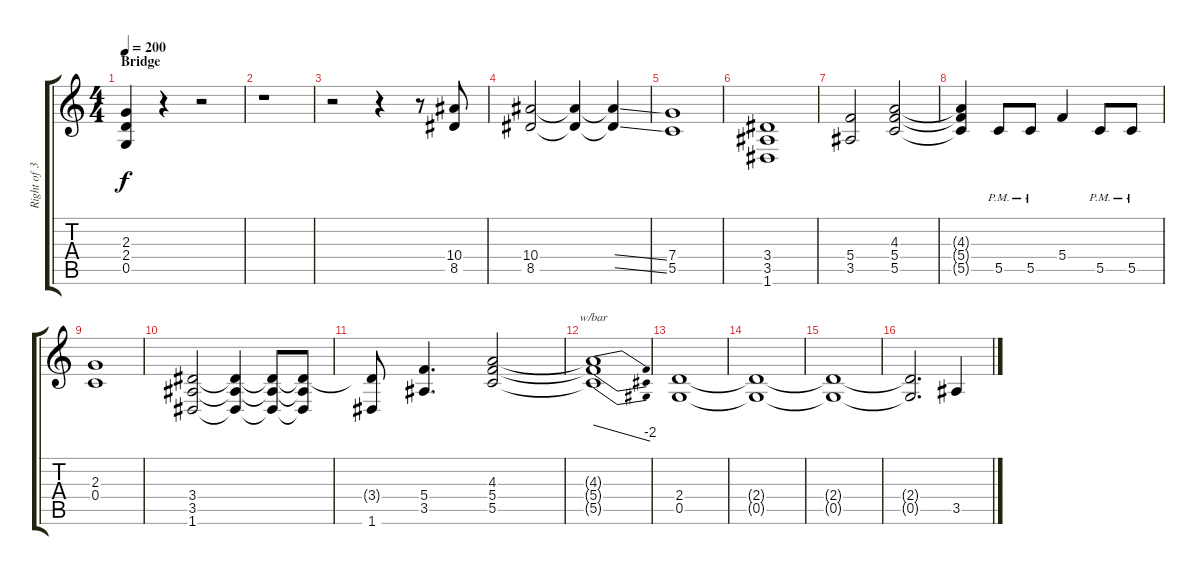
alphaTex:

\track ("Right of 3" "Right of 3") {instrument distortionguitar}
\staff {score tabs}
\tuning (D4 A3 F3 C3 G2 D2) {hide}
\ts (4 4)
\section ("" "Bridge")
\tempo 200
\clef g2
\ks c
(2.3 2.4 0.5).4{dy f} r.4 r.2 |
r.1 |
r.2 r.4 r.8 (10.4 8.5).8 |
(10.4 8.5).2 (10.4{t} 8.5{t}).4 (10.4{ss t} 8.5{ss t}).4 |
(7.4 5.5).1 |
(3.4 3.5 1.6).1 |
(5.4 3.5).2 (4.3 5.4 5.5).2 |
(4.3{t} 5.4{t} 5.5{t}).4 5.5{pm}.8 5.5{pm}.8 5.4.4 5.5{pm}.8 5.5{pm}.8 |
(2.3 0.4).1 |
(3.4 3.5 1.6).2 (3.4{t} 3.5{t} 1.6{t}).4 (3.4{t} 3.5{t} 1.6{t}).8 (3.4{t} 3.5{t} 1.6{t}).8 |
(3.4{t} 1.6).8 (5.4 3.5).4{d} (4.3 5.4 5.5).2 |
(4.3{t} 5.4{t} 5.5{t}).1{tbe (dive default 0 0 60 -8)} |
(2.4 0.5).1 |
(2.4{t} 0.5{t}).1 |
(2.4{t} 0.5{t}).1 |
(2.4{t} 0.5{t}).2{d} 3.5.4
